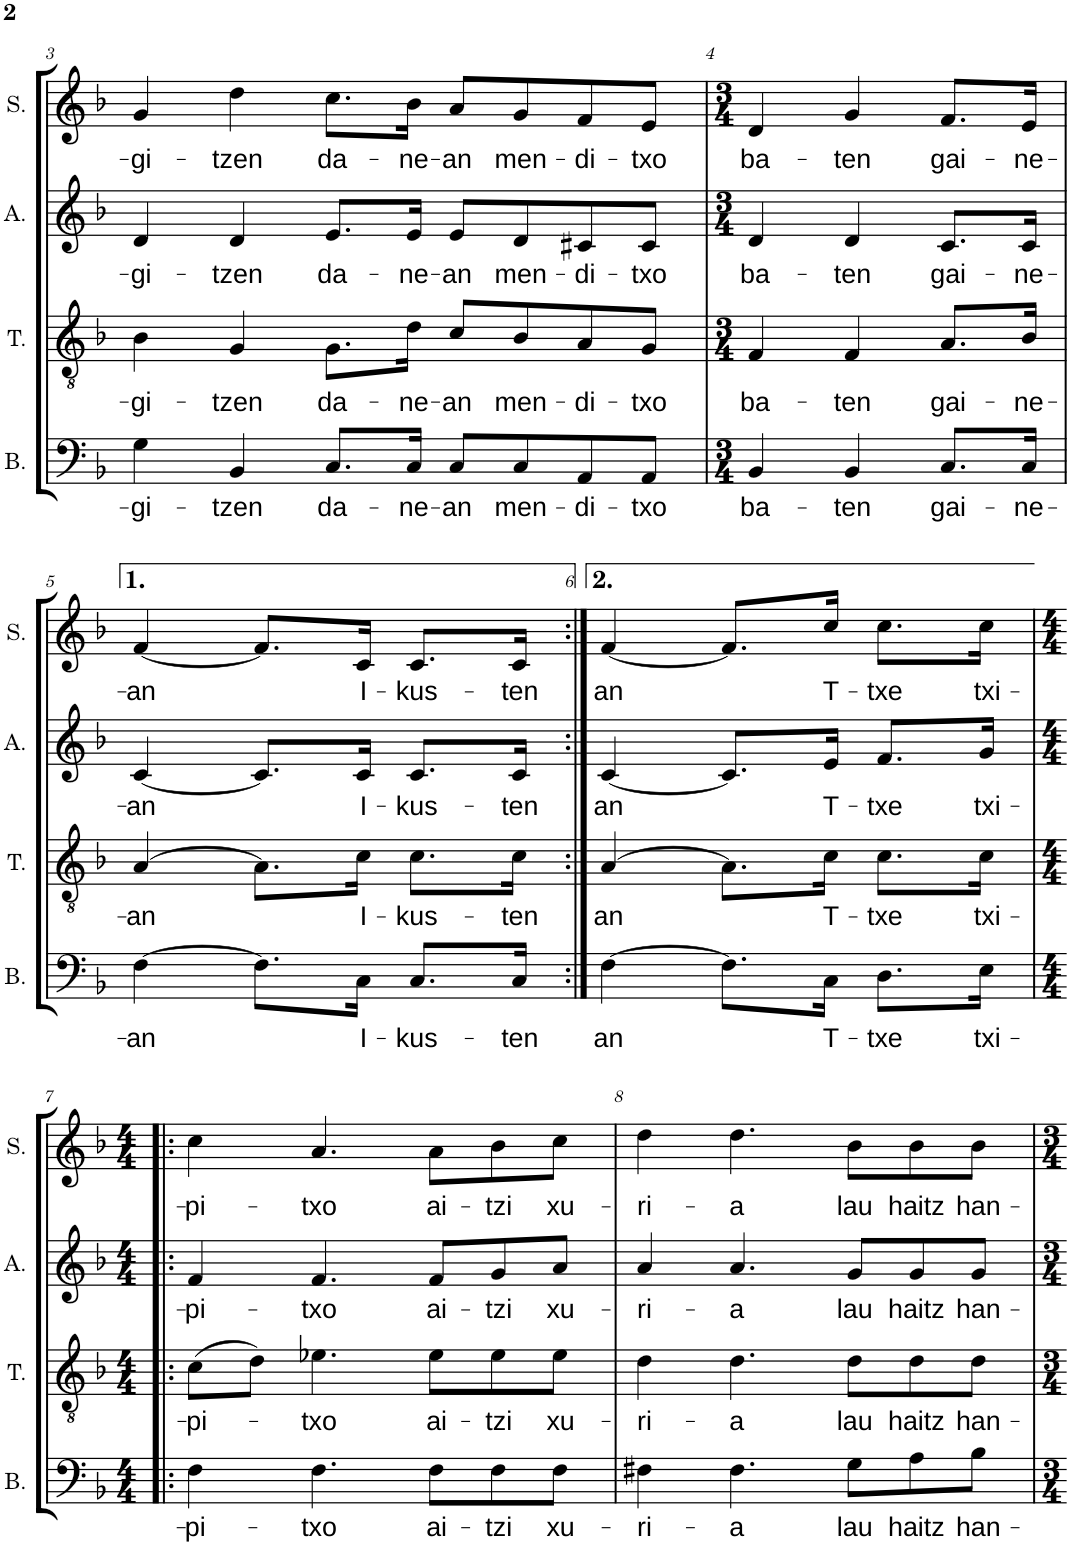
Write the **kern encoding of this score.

**kern	**text	**kern	**text	**kern	**text	**kern	**text
*part4	*part4	*part3	*part3	*part2	*part2	*part1	*part1
*staff4	*staff4	*staff3	*staff3	*staff2	*staff2	*staff1	*staff1
*I"Basse	*	*I"Ténor	*	*I"Alto	*	*I"Soprano	*
*I'B.	*	*I'T.	*	*I'A.	*	*I'S.	*
!!LO:PB:g=z
*clefF4	*	*clefGv2	*	*clefG2	*	*clefG2	*
*k[b-]	*	*k[b-]	*	*k[b-]	*	*k[b-]	*
*M5/4	*	*M5/4	*	*M5/4	*	*M5/4	*
=3	=3	=3	=3	=3	=3	=3	=3
!	!LO:LY:b	!	!LO:LY:b	!	!LO:LY:b	!	!LO:LY:b
4G\	-gi-	4B-\	-gi-	4d/	-gi-	4g/	-gi-
!	!LO:LY:b	!	!LO:LY:b	!	!LO:LY:b	!	!LO:LY:b
4BB-/	-tzen	4G/	-tzen	4d/	-tzen	4dd\	-tzen
!	!LO:LY:b	!	!LO:LY:b	!	!LO:LY:b	!	!LO:LY:b
8.C/L	da-	8.G\L	da-	8.e/L	da-	8.cc\L	da-
!	!LO:LY:b	!	!LO:LY:b	!	!LO:LY:b	!	!LO:LY:b
16C/Jk	-ne-	16d\Jk	-ne-	16e/Jk	-ne-	16b-\Jk	-ne-
!	!LO:LY:b	!	!LO:LY:b	!	!LO:LY:b	!	!LO:LY:b
8C/L	-an	8c/L	-an	8e/L	-an	8a/L	-an
!	!LO:LY:b	!	!LO:LY:b	!	!LO:LY:b	!	!LO:LY:b
8C/	men-	8B-/	men-	8d/	men-	8g/	men-
!	!LO:LY:b	!	!LO:LY:b	!	!LO:LY:b	!	!LO:LY:b
8AA/	-di-	8A/	-di-	8c#X/	-di-	8f/	-di-
!	!LO:LY:b	!	!LO:LY:b	!	!LO:LY:b	!	!LO:LY:b
8AA/J	-txo	8G/J	-txo	8c#/J	-txo	8e/J	-txo
=4	=4	=4	=4	=4	=4	=4	=4
*M3/4	*	*M3/4	*	*M3/4	*	*M3/4	*
!	!LO:LY:b	!	!LO:LY:b	!	!LO:LY:b	!	!LO:LY:b
4BB-/	ba-	4F/	ba-	4d/	ba-	4d/	ba-
!	!LO:LY:b	!	!LO:LY:b	!	!LO:LY:b	!	!LO:LY:b
4BB-/	-ten	4F/	-ten	4d/	-ten	4g/	-ten
!	!LO:LY:b	!	!LO:LY:b	!	!LO:LY:b	!	!LO:LY:b
8.C/L	gai-	8.A/L	gai-	8.c/L	gai-	8.f/L	gai-
!	!LO:LY:b	!	!LO:LY:b	!	!LO:LY:b	!	!LO:LY:b
16C/Jk	-ne-	16B-/Jk	-ne-	16c/Jk	-ne-	16e/Jk	-ne-
!!LO:LB:g=z
=5	=5	=5	=5	=5	=5	=5	=5
!	!LO:LY:b	!	!LO:LY:b	!	!LO:LY:b	!	!LO:LY:b
[4F\	-an	[4A/	-an	[4c/	-an	[4f/	-an
8.F\L]	.	8.A\L]	.	8.c/L]	.	8.f/L]	.
!	!LO:LY:b	!	!LO:LY:b	!	!LO:LY:b	!	!LO:LY:b
16C\Jk	I-	16c\Jk	I-	16c/Jk	I-	16c/Jk	I-
!	!LO:LY:b	!	!LO:LY:b	!	!LO:LY:b	!	!LO:LY:b
8.C/L	-kus-	8.c\L	-kus-	8.c/L	-kus-	8.c/L	-kus-
!	!LO:LY:b	!	!LO:LY:b	!	!LO:LY:b	!	!LO:LY:b
16C/Jk	-ten	16c\Jk	-ten	16c/Jk	-ten	16c/Jk	-ten
=6:|!	=6:|!	=6:|!	=6:|!	=6:|!	=6:|!	=6:|!	=6:|!
!	!LO:LY:b	!	!LO:LY:b	!	!LO:LY:b	!	!LO:LY:b
[4F\	an	[4A/	an	[4c/	an	[4f/	an
8.F\L]	.	8.A\L]	.	8.c/L]	.	8.f/L]	.
!	!LO:LY:b	!	!LO:LY:b	!	!LO:LY:b	!	!LO:LY:b
16C\Jk	T-	16c\Jk	T-	16e/Jk	T-	16cc/Jk	T-
!	!LO:LY:b	!	!LO:LY:b	!	!LO:LY:b	!	!LO:LY:b
8.D\L	-txe	8.c\L	-txe	8.f/L	-txe	8.cc\L	-txe
!	!LO:LY:b	!	!LO:LY:b	!	!LO:LY:b	!	!LO:LY:b
16E\Jk	txi-	16c\Jk	txi-	16g/Jk	txi-	16cc\Jk	txi-
!!LO:LB:g=z
=7!|:	=7!|:	=7!|:	=7!|:	=7!|:	=7!|:	=7!|:	=7!|:
*M4/4	*	*M4/4	*	*M4/4	*	*M4/4	*
!	!LO:LY:b	!	!LO:LY:b	!	!LO:LY:b	!	!LO:LY:b
4F\	-pi-	(8c\L	-pi-	4f/	-pi-	4cc\	-pi-
.	.	8d\J)	.	.	.	.	.
!	!LO:LY:b	!	!LO:LY:b	!	!LO:LY:b	!	!LO:LY:b
4.F\	-txo	4.e-X\	-txo	4.f/	-txo	4.a/	-txo
!	!LO:LY:b	!	!LO:LY:b	!	!LO:LY:b	!	!LO:LY:b
8F\L	ai-	8e-\L	ai-	8f/L	ai-	8a\L	ai-
!	!LO:LY:b	!	!LO:LY:b	!	!LO:LY:b	!	!LO:LY:b
8F\	-tzi	8e-\	-tzi	8g/	-tzi	8b-\	-tzi
!	!LO:LY:b	!	!LO:LY:b	!	!LO:LY:b	!	!LO:LY:b
8F\J	xu-	8e-\J	xu-	8a/J	xu-	8cc\J	xu-
=8	=8	=8	=8	=8	=8	=8	=8
!	!LO:LY:b	!	!LO:LY:b	!	!LO:LY:b	!	!LO:LY:b
4F#X\	-ri-	4d\	-ri-	4a/	-ri-	4dd\	-ri-
!	!LO:LY:b	!	!LO:LY:b	!	!LO:LY:b	!	!LO:LY:b
4.F#\	-a	4.d\	-a	4.a/	-a	4.dd\	-a
!	!LO:LY:b	!	!LO:LY:b	!	!LO:LY:b	!	!LO:LY:b
8G\L	lau	8d\L	lau	8g/L	lau	8b-\L	lau
!	!LO:LY:b	!	!LO:LY:b	!	!LO:LY:b	!	!LO:LY:b
8A\	haitz	8d\	haitz	8g/	haitz	8b-\	haitz
!	!LO:LY:b	!	!LO:LY:b	!	!LO:LY:b	!	!LO:LY:b
8B-\J	han-	8d\J	han-	8g/J	han-	8b-\J	han-
=	=	=	=	=	=	=	=
*-	*-	*-	*-	*-	*-	*-	*-
